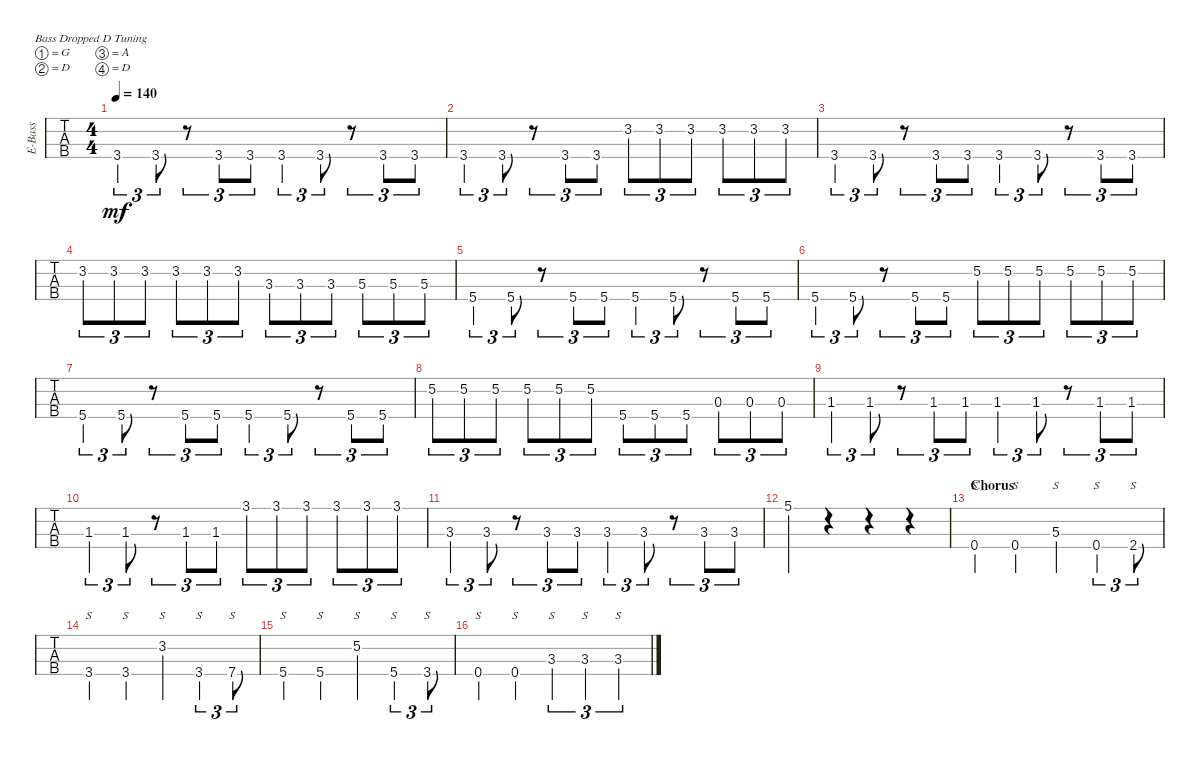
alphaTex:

\defaultSystemsLayout 4
\bracketExtendMode groupsimilarinstruments
\multiBarRest
\otherSystemsTrackNameOrientation horizontal
\track ("Cole Train" "E-Bass") {instrument electricbassfinger}
\staff {tabs}
\tuning (G2 D2 A1 D1)
\ts (4 4)
\tempo 140
\clef g2
\ks c
3.4.4{tu (3 2) dy mf} 3.4.8{tu (3 2)} r.8{tu (3 2)} 3.4.8{tu (3 2)} 3.4.8{tu (3 2)} 3.4.4{tu (3 2)} 3.4.8{tu (3 2)} r.8{tu (3 2)} 3.4.8{tu (3 2)} 3.4.8{tu (3 2)} |
3.4.4{tu (3 2)} 3.4.8{tu (3 2)} r.8{tu (3 2)} 3.4.8{tu (3 2)} 3.4.8{tu (3 2)} 3.2.8{tu (3 2)} 3.2.8{tu (3 2)} 3.2.8{tu (3 2)} 3.2.8{tu (3 2)} 3.2.8{tu (3 2)} 3.2.8{tu (3 2)} |
3.4.4{tu (3 2)} 3.4.8{tu (3 2)} r.8{tu (3 2)} 3.4.8{tu (3 2)} 3.4.8{tu (3 2)} 3.4.4{tu (3 2)} 3.4.8{tu (3 2)} r.8{tu (3 2)} 3.4.8{tu (3 2)} 3.4.8{tu (3 2)} |
3.2.8{tu (3 2)} 3.2.8{tu (3 2)} 3.2.8{tu (3 2)} 3.2.8{tu (3 2)} 3.2.8{tu (3 2)} 3.2.8{tu (3 2)} 3.3.8{tu (3 2)} 3.3.8{tu (3 2)} 3.3.8{tu (3 2)} 5.3.8{tu (3 2)} 5.3.8{tu (3 2)} 5.3.8{tu (3 2)} |
5.4.4{tu (3 2)} 5.4.8{tu (3 2)} r.8{tu (3 2)} 5.4.8{tu (3 2)} 5.4.8{tu (3 2)} 5.4.4{tu (3 2)} 5.4.8{tu (3 2)} r.8{tu (3 2)} 5.4.8{tu (3 2)} 5.4.8{tu (3 2)} |
5.4.4{tu (3 2)} 5.4.8{tu (3 2)} r.8{tu (3 2)} 5.4.8{tu (3 2)} 5.4.8{tu (3 2)} 5.2.8{tu (3 2)} 5.2.8{tu (3 2)} 5.2.8{tu (3 2)} 5.2.8{tu (3 2)} 5.2.8{tu (3 2)} 5.2.8{tu (3 2)} |
5.4.4{tu (3 2)} 5.4.8{tu (3 2)} r.8{tu (3 2)} 5.4.8{tu (3 2)} 5.4.8{tu (3 2)} 5.4.4{tu (3 2)} 5.4.8{tu (3 2)} r.8{tu (3 2)} 5.4.8{tu (3 2)} 5.4.8{tu (3 2)} |
5.2.8{tu (3 2)} 5.2.8{tu (3 2)} 5.2.8{tu (3 2)} 5.2.8{tu (3 2)} 5.2.8{tu (3 2)} 5.2.8{tu (3 2)} 5.4.8{tu (3 2)} 5.4.8{tu (3 2)} 5.4.8{tu (3 2)} 0.3.8{tu (3 2)} 0.3.8{tu (3 2)} 0.3.8{tu (3 2)} |
1.3{acc #}.4{tu (3 2)} 1.3{acc #}.8{tu (3 2)} r.8{tu (3 2)} 1.3{acc #}.8{tu (3 2)} 1.3{acc #}.8{tu (3 2)} 1.3{acc #}.4{tu (3 2)} 1.3{acc #}.8{tu (3 2)} r.8{tu (3 2)} 1.3{acc #}.8{tu (3 2)} 1.3{acc #}.8{tu (3 2)} |
1.3{acc #}.4{tu (3 2)} 1.3{acc #}.8{tu (3 2)} r.8{tu (3 2)} 1.3{acc #}.8{tu (3 2)} 1.3{acc #}.8{tu (3 2)} 3.1{acc #}.8{tu (3 2)} 3.1{acc #}.8{tu (3 2)} 3.1{acc #}.8{tu (3 2)} 3.1{acc #}.8{tu (3 2)} 3.1{acc #}.8{tu (3 2)} 3.1{acc #}.8{tu (3 2)} |
3.3.4{tu (3 2)} 3.3.8{tu (3 2)} r.8{tu (3 2)} 3.3.8{tu (3 2)} 3.3.8{tu (3 2)} 3.3.4{tu (3 2)} 3.3.8{tu (3 2)} r.8{tu (3 2)} 3.3.8{tu (3 2)} 3.3.8{tu (3 2)} |
5.1.4 r.4 r.4 r.4 |
\section ("" "Chorus")
\clef f4
0.4.4{s} 0.4.4{s} 5.3.4{s} 0.4.4{s tu (3 2)} 2.4.8{s tu (3 2)} |
3.4.4{s} 3.4.4{s} 3.2.4{s} 3.4.4{s tu (3 2)} 7.4.8{s tu (3 2)} |
5.4.4{s} 5.4.4{s} 5.2.4{s} 5.4.4{s tu (3 2)} 3.4.8{s tu (3 2)} |
0.4.4{s} 0.4.4{s} 3.3.4{s tu (3 2)} 3.3.4{s tu (3 2)} 3.3.4{s tu (3 2)}
